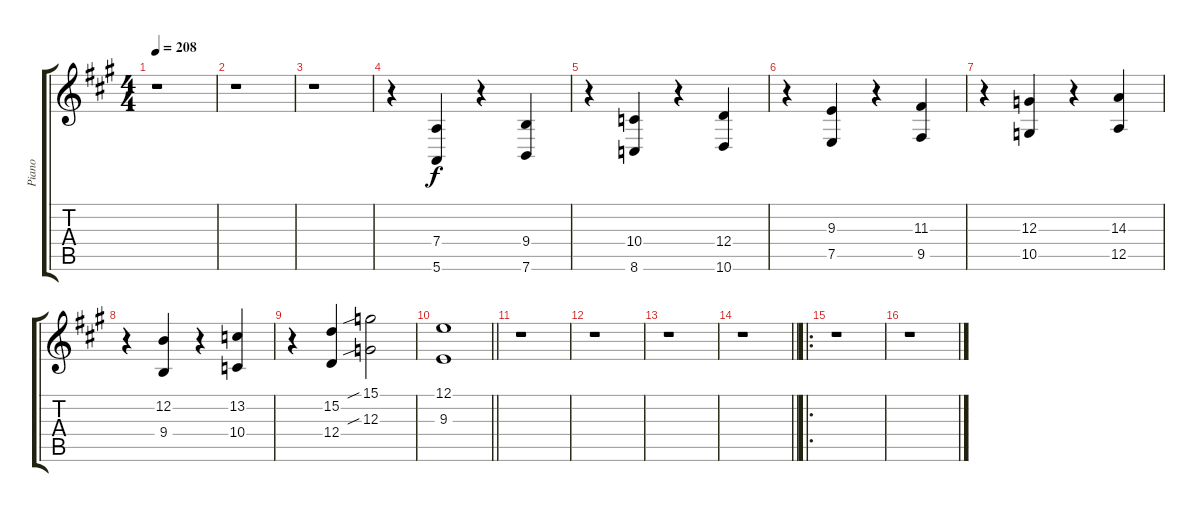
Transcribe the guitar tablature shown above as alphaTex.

\track ("Piano" "Piano") {instrument acousticgrandpiano}
\staff {score tabs}
\tuning (E4 B3 G3 D3 A2 E2) {hide}
\ts (4 4)
\tempo 208
\clef g2
\ks a
r.1{dy f} |
r.1 |
r.1 |
r.4 (7.4 5.6).4 r.4 (9.4 7.6).4 |
r.4 (10.4 8.6).4 r.4 (12.4 10.6).4 |
r.4 (9.3 7.5).4 r.4 (11.3 9.5).4 |
r.4 (12.3 10.5).4 r.4 (14.3 12.5).4 |
r.4 (12.2 9.4).4 r.4 (13.2 10.4).4 |
r.4 (15.2 12.4).4 (15.1{sib} 12.3{sib}).2 |
\barLineRight lightlight
(12.1 9.3).1 |
r.1 |
r.1 |
r.1 |
\barLineRight lightlight
r.1 |
\ro
r.1 |
r.1
